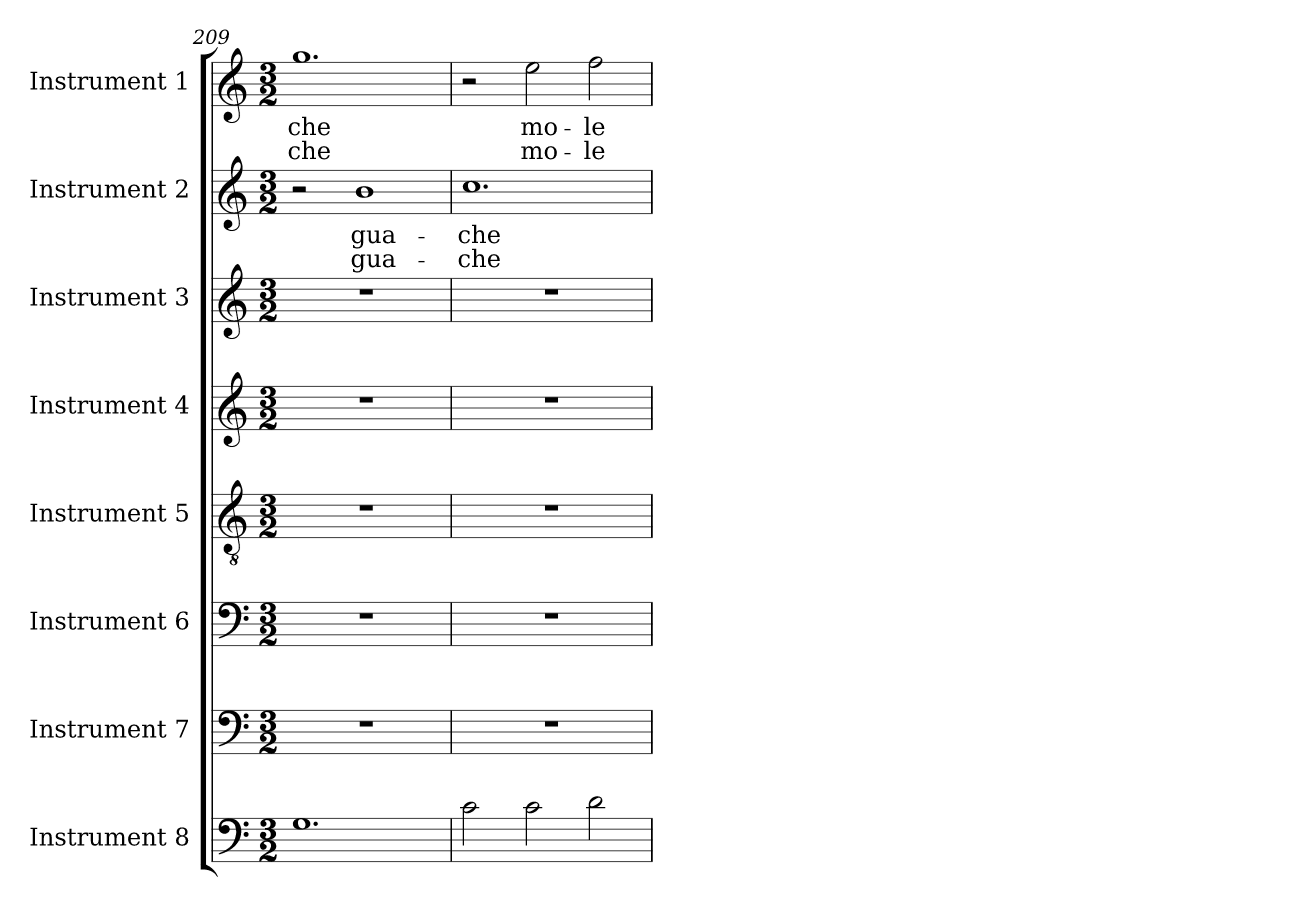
**kern	**kern	**kern	**kern	**kern	**kern	**kern	**text	**text	**kern	**text	**text
*part8	*part7	*part6	*part5	*part4	*part3	*part2	*part2	*part2	*part1	*part1	*part1
*staff8	*staff7	*staff6	*staff5	*staff4	*staff3	*staff2	*staff2	*staff2	*staff1	*staff1	*staff1
*I"Instrument 8	*I"Instrument 7	*I"Instrument 6	*I"Instrument 5	*I"Instrument 4	*I"Instrument 3	*I"Instrument 2	*	*	*I"Instrument 1	*	*
!!LO:PB:g=z
*clefF4	*clefF4	*clefF4	*clefGv2	*clefG2	*clefG2	*clefG2	*	*	*clefG2	*	*
*k[]	*k[]	*k[]	*k[]	*k[]	*k[]	*k[]	*	*	*k[]	*	*
*C:	*C:	*C:	*C:	*C:	*C:	*C:	*	*	*C:	*	*
*M3/2	*M3/2	*M3/2	*M3/2	*M3/2	*M3/2	*M3/2	*	*	*M3/2	*	*
=209	=209	=209	=209	=209	=209	=209	=209	=209	=209	=209	=209
!	!	!	!	!	!	!	!	!	!	!LO:LY:b:cj	!LO:LY:b:cj
1.G	1.r	1.r	1.r	1.r	1.r	2r	.	.	1.gg	-che	che
!	!	!	!	!	!	!	!LO:LY:b:rj	!LO:LY:b:rj	!	!	!
.	.	.	.	.	.	1b	gua-	-gua-	.	.	.
=210	=210	=210	=210	=210	=210	=210	=210	=210	=210	=210	=210
!	!	!	!	!	!	!	!LO:LY:b:rj	!LO:LY:b:rj	!	!	!
2c\	1.r	1.r	1.r	1.r	1.r	1.cc	-che	che	2r	.	.
!	!	!	!	!	!	!	!	!	!	!LO:LY:b:cj	!LO:LY:b:cj
2c\	.	.	.	.	.	.	.	.	2ee\	mo-	-mo-
!	!	!	!	!	!	!	!	!	!	!LO:LY:b:cj	!LO:LY:b:cj
2d\	.	.	.	.	.	.	.	.	2ff\	-le-	-le-
=	=	=	=	=	=	=	=	=	=	=	=
*-	*-	*-	*-	*-	*-	*-	*-	*-	*-	*-	*-
